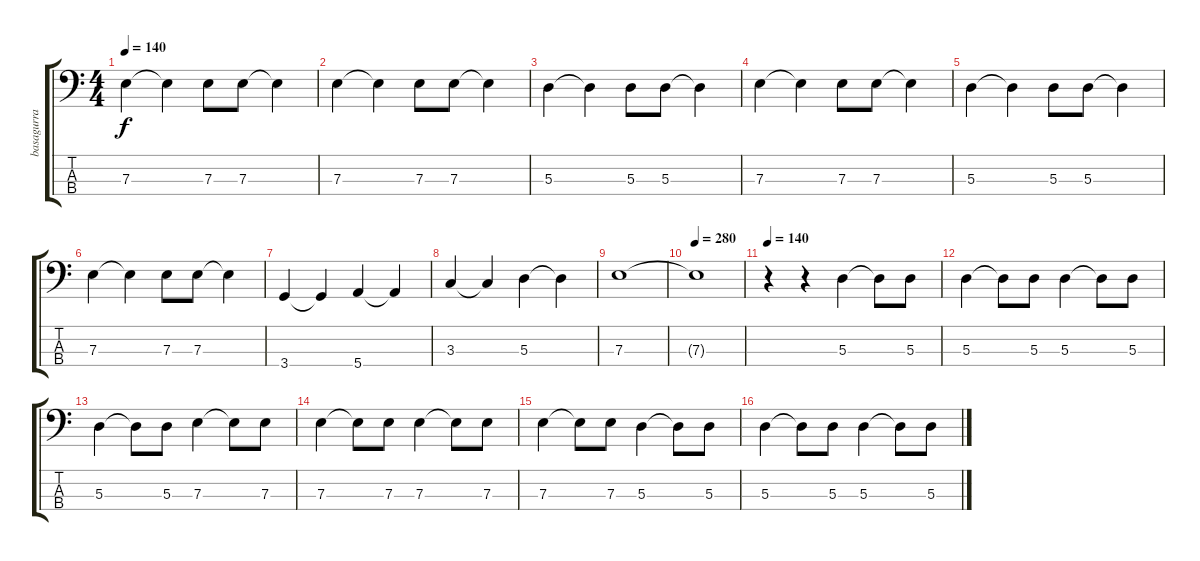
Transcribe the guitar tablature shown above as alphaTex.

\track ("basagurra" "basagurra") {instrument electricbassfinger}
\staff {score tabs}
\tuning (G2 D2 A1 E1) {hide}
\ts (4 4)
\tempo 140
\clef f4
\ks c
7.3.4{dy f} 7.3{t}.4 7.3.8 7.3.8 7.3{t}.4 |
7.3.4 7.3{t}.4 7.3.8 7.3.8 7.3{t}.4 |
5.3.4 5.3{t}.4 5.3.8 5.3.8 5.3{t}.4 |
7.3.4 7.3{t}.4 7.3.8 7.3.8 7.3{t}.4 |
5.3.4 5.3{t}.4 5.3.8 5.3.8 5.3{t}.4 |
7.3.4 7.3{t}.4 7.3.8 7.3.8 7.3{t}.4 |
3.4.4 3.4{t}.4 5.4.4 5.4{t}.4 |
3.3.4 3.3{t}.4 5.3.4 5.3{t}.4 |
7.3.1 |
\tempo 280
7.3{t}.1 |
\tempo 140
r.4 r.4 5.3.4 5.3{t}.8 5.3.8 |
5.3.4 5.3{t}.8 5.3.8 5.3.4 5.3{t}.8 5.3.8 |
5.3.4 5.3{t}.8 5.3.8 7.3.4 7.3{t}.8 7.3.8 |
7.3.4 7.3{t}.8 7.3.8 7.3.4 7.3{t}.8 7.3.8 |
7.3.4 7.3{t}.8 7.3.8 5.3.4 5.3{t}.8 5.3.8 |
5.3.4 5.3{t}.8 5.3.8 5.3.4 5.3{t}.8 5.3.8
